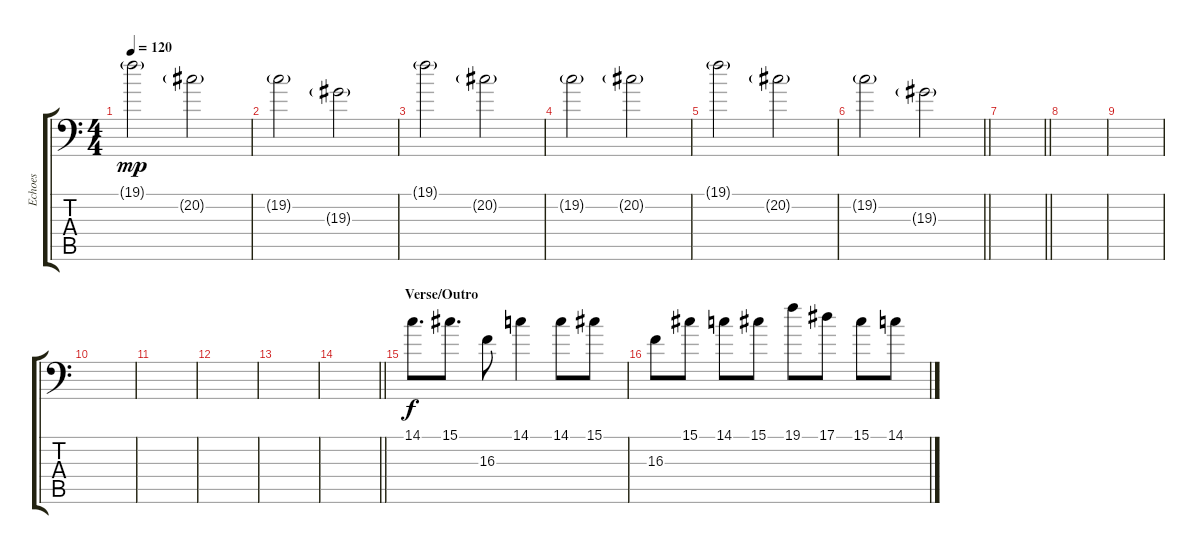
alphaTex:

\track ("Echoes" "Echoes") {instrument fx7echoes}
\staff {score tabs}
\tuning (Bb3 F3 Db3 Ab2 Eb2 F1) {hide}
\ts (4 4)
\tempo 120
\clef f4
\ks c
19.1{g}.2{dy mp} 20.2{g}.2 |
19.2{g}.2 19.3{g}.2 |
19.1{g}.2 20.2{g}.2 |
19.2{g}.2 20.2{g}.2 |
19.1{g}.2 20.2{g}.2 |
\barLineRight lightlight
19.2{g}.2 19.3{g}.2 |
\section ("" "")
\barLineRight lightlight
|
\section ("" "")
|
|
|
|
|
|
\barLineRight lightlight
|
\section ("" "Verse/Outro")
14.1.8{d dy f} 15.1.8{d} 16.3.8 14.1.4 14.1.8 15.1.8 |
16.3.8 15.1.8 14.1.8 15.1.8 19.1.8 17.1.8 15.1.8 14.1.8
